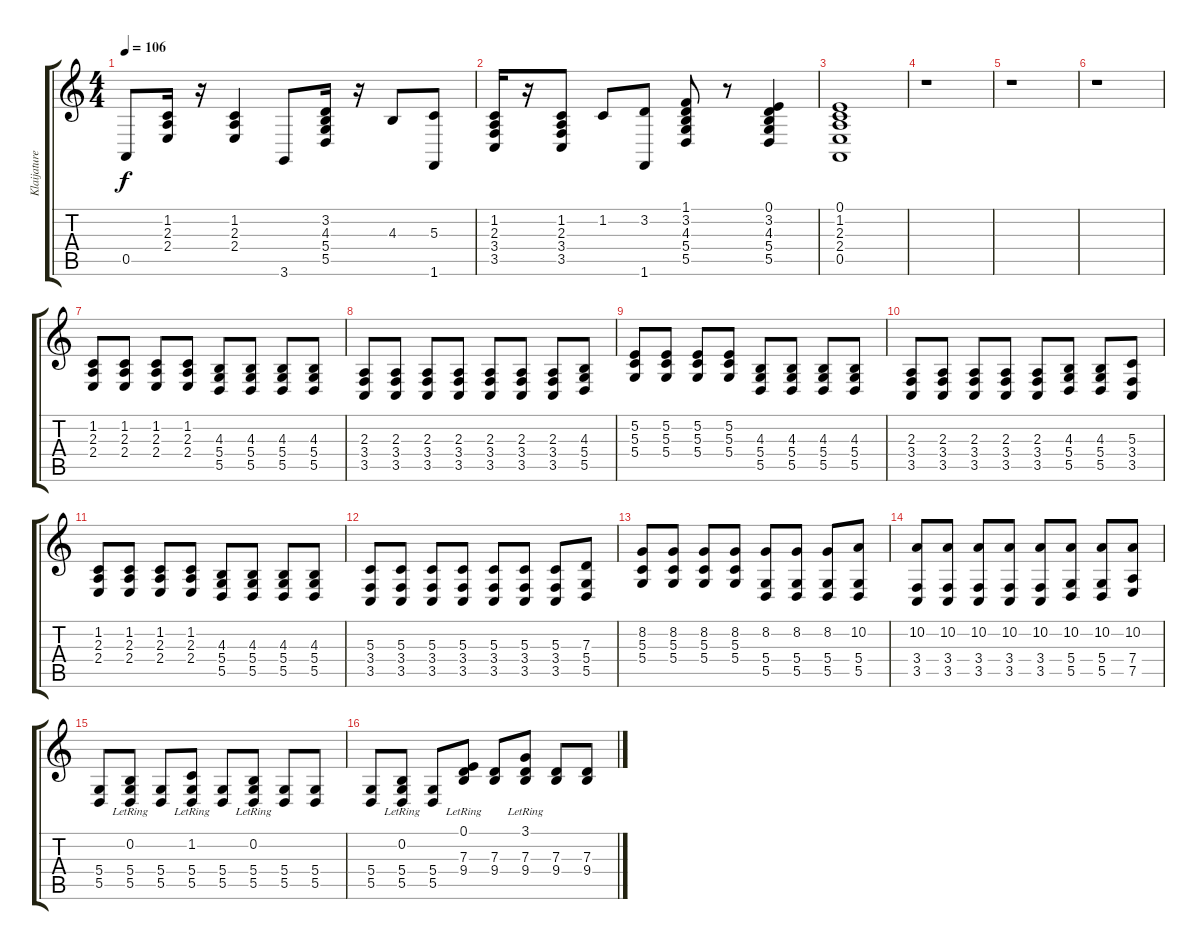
\track ("Klaijature" "Klaijature") {instrument acousticgrandpiano}
\staff {score tabs}
\tuning (E4 B3 G3 D3 A2 E2) {hide}
\ts (4 4)
\tempo 106
\clef g2
\ks c
0.5.8{dy f} (1.2 2.3 2.4).16 r.16 (1.2 2.3 2.4).4 3.6.8 (3.2 4.3 5.4 5.5).16 r.16 4.3.8 (5.3 1.6).8 |
(1.2 2.3 3.4 3.5).16 r.16 (1.2 2.3 3.4 3.5).8 1.2.8 (3.2 1.6).8 (1.1 3.2 4.3 5.4 5.5).8 r.8 (0.1 3.2 4.3 5.4 5.5).4 |
(0.1 1.2 2.3 2.4 0.5).1 |
r.1 |
r.1 |
r.1 |
(1.2 2.3 2.4).8 (1.2 2.3 2.4).8 (1.2 2.3 2.4).8 (1.2 2.3 2.4).8 (4.3 5.4 5.5).8 (4.3 5.4 5.5).8 (4.3 5.4 5.5).8 (4.3 5.4 5.5).8 |
(2.3 3.4 3.5).8 (2.3 3.4 3.5).8 (2.3 3.4 3.5).8 (2.3 3.4 3.5).8 (2.3 3.4 3.5).8 (2.3 3.4 3.5).8 (2.3 3.4 3.5).8 (4.3 5.4 5.5).8 |
(5.2 5.3 5.4).8 (5.2 5.3 5.4).8 (5.2 5.3 5.4).8 (5.2 5.3 5.4).8 (4.3 5.4 5.5).8 (4.3 5.4 5.5).8 (4.3 5.4 5.5).8 (4.3 5.4 5.5).8 |
(2.3 3.4 3.5).8 (2.3 3.4 3.5).8 (2.3 3.4 3.5).8 (2.3 3.4 3.5).8 (2.3 3.4 3.5).8 (4.3 5.4 5.5).8 (4.3 5.4 5.5).8 (5.3 3.4 3.5).8 |
(1.2 2.3 2.4).8 (1.2 2.3 2.4).8 (1.2 2.3 2.4).8 (1.2 2.3 2.4).8 (4.3 5.4 5.5).8 (4.3 5.4 5.5).8 (4.3 5.4 5.5).8 (4.3 5.4 5.5).8 |
(5.3 3.4 3.5).8 (5.3 3.4 3.5).8 (5.3 3.4 3.5).8 (5.3 3.4 3.5).8 (5.3 3.4 3.5).8 (5.3 3.4 3.5).8 (5.3 3.4 3.5).8 (7.3 5.4 5.5).8 |
(8.2 5.3 5.4).8 (8.2 5.3 5.4).8 (8.2 5.3 5.4).8 (8.2 5.3 5.4).8 (8.2 5.4 5.5).8 (8.2 5.4 5.5).8 (8.2 5.4 5.5).8 (10.2 5.4 5.5).8 |
(10.2 3.4 3.5).8 (10.2 3.4 3.5).8 (10.2 3.4 3.5).8 (10.2 3.4 3.5).8 (10.2 3.4 3.5).8 (10.2 5.4 5.5).8 (10.2 5.4 5.5).8 (10.2 7.4 7.5).8 |
(5.4 5.5).8 (0.2{lr} 5.4 5.5).8 (5.4 5.5).8 (1.2{lr} 5.4 5.5).8 (5.4 5.5).8 (0.2{lr} 5.4 5.5).8 (5.4 5.5).8 (5.4 5.5).8 |
(5.4 5.5).8 (0.2{lr} 5.4 5.5).8 (5.4 5.5).8 (0.1{lr} 7.3 9.4).8 (7.3 9.4).8 (3.1{lr} 7.3 9.4).8 (7.3 9.4).8 (7.3 9.4).8
